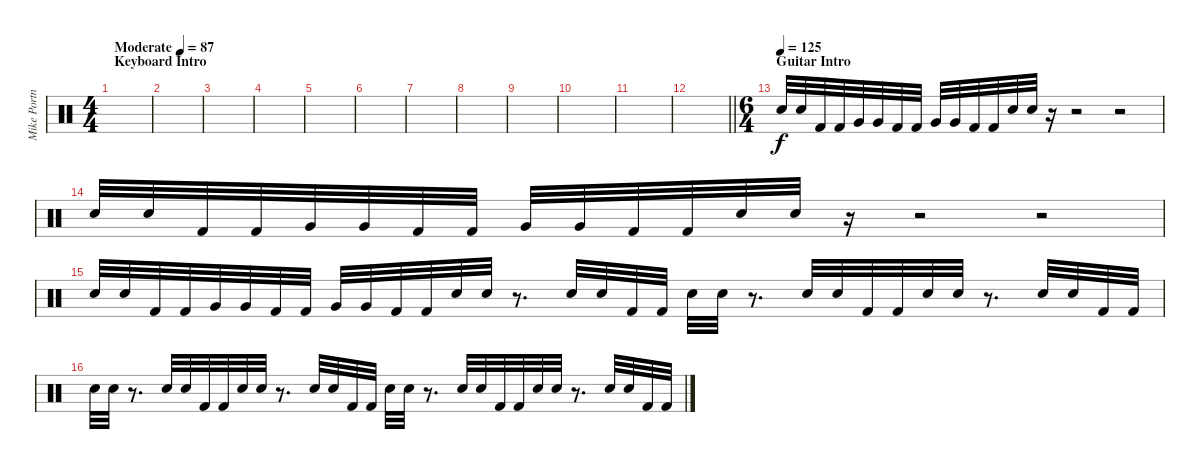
\track ("Mike Portnoy" "Mike Portn") {instrument percussion}
\staff {score}
\articulation defaults
\ts (4 4)
\section ("" "Keyboard Intro")
\tempo (87 "Moderate")
\clef neutral
\ks c
|
|
|
|
|
|
|
|
|
|
|
\barLineRight lightlight
|
\ts (6 4)
\section ("" "Guitar Intro")
\tempo (125)
"Snare (hit) 2".32 "Snare (hit) 2".32 "Kick (hit) 2".32 "Kick (hit) 2".32 "Very Low Tom (hit)".32 "Very Low Tom (hit)".32 "Kick (hit) 2".32 "Kick (hit) 2".32 "Very Low Tom (hit)".32 "Very Low Tom (hit)".32 "Kick (hit) 2".32 "Kick (hit) 2".32 "Snare (hit) 2".32 "Snare (hit) 2".32 r.16 r.2 r.2 |
"Snare (hit) 2".32 "Snare (hit) 2".32 "Kick (hit) 2".32 "Kick (hit) 2".32 "Very Low Tom (hit)".32 "Very Low Tom (hit)".32 "Kick (hit) 2".32 "Kick (hit) 2".32 "Very Low Tom (hit)".32 "Very Low Tom (hit)".32 "Kick (hit) 2".32 "Kick (hit) 2".32 "Snare (hit) 2".32 "Snare (hit) 2".32 r.16 r.2 r.2 |
"Snare (hit) 2".32 "Snare (hit) 2".32 "Kick (hit) 2".32 "Kick (hit) 2".32 "Very Low Tom (hit)".32 "Very Low Tom (hit)".32 "Kick (hit) 2".32 "Kick (hit) 2".32 "Very Low Tom (hit)".32 "Very Low Tom (hit)".32 "Kick (hit) 2".32 "Kick (hit) 2".32 "Snare (hit) 2".32 "Snare (hit) 2".32 r.8{d} "Snare (hit) 2".32 "Snare (hit) 2".32 "Kick (hit) 2".32 "Kick (hit) 2".32 "Snare (hit) 2".32 "Snare (hit) 2".32 r.8{d} "Snare (hit) 2".32 "Snare (hit) 2".32 "Kick (hit) 2".32 "Kick (hit) 2".32 "Snare (hit) 2".32 "Snare (hit) 2".32 r.8{d} "Snare (hit) 2".32 "Snare (hit) 2".32 "Kick (hit) 2".32 "Kick (hit) 2".32 |
"Snare (hit) 2".32 "Snare (hit) 2".32 r.8{d} "Snare (hit) 2".32 "Snare (hit) 2".32 "Kick (hit) 2".32 "Kick (hit) 2".32 "Snare (hit) 2".32 "Snare (hit) 2".32 r.8{d} "Snare (hit) 2".32 "Snare (hit) 2".32 "Kick (hit) 2".32 "Kick (hit) 2".32 "Snare (hit) 2".32 "Snare (hit) 2".32 r.8{d} "Snare (hit) 2".32 "Snare (hit) 2".32 "Kick (hit) 2".32 "Kick (hit) 2".32 "Snare (hit) 2".32 "Snare (hit) 2".32 r.8{d} "Snare (hit) 2".32 "Snare (hit) 2".32 "Kick (hit) 2".32 "Kick (hit) 2".32
